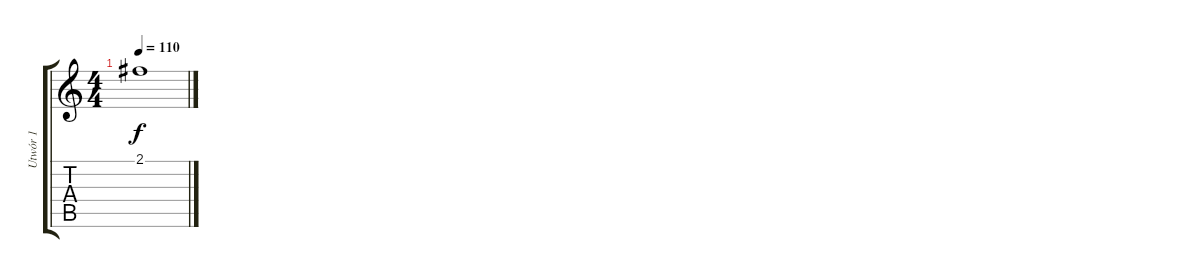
\track ("Utwór 1" "Utwór 1") {instrument overdrivenguitar}
\staff {score tabs}
\tuning (E4 B3 G3 D3 A2 D2) {hide}
\ts (4 4)
\tempo 110
\clef g2
\ks c
2.1{t}.1{dy f}
